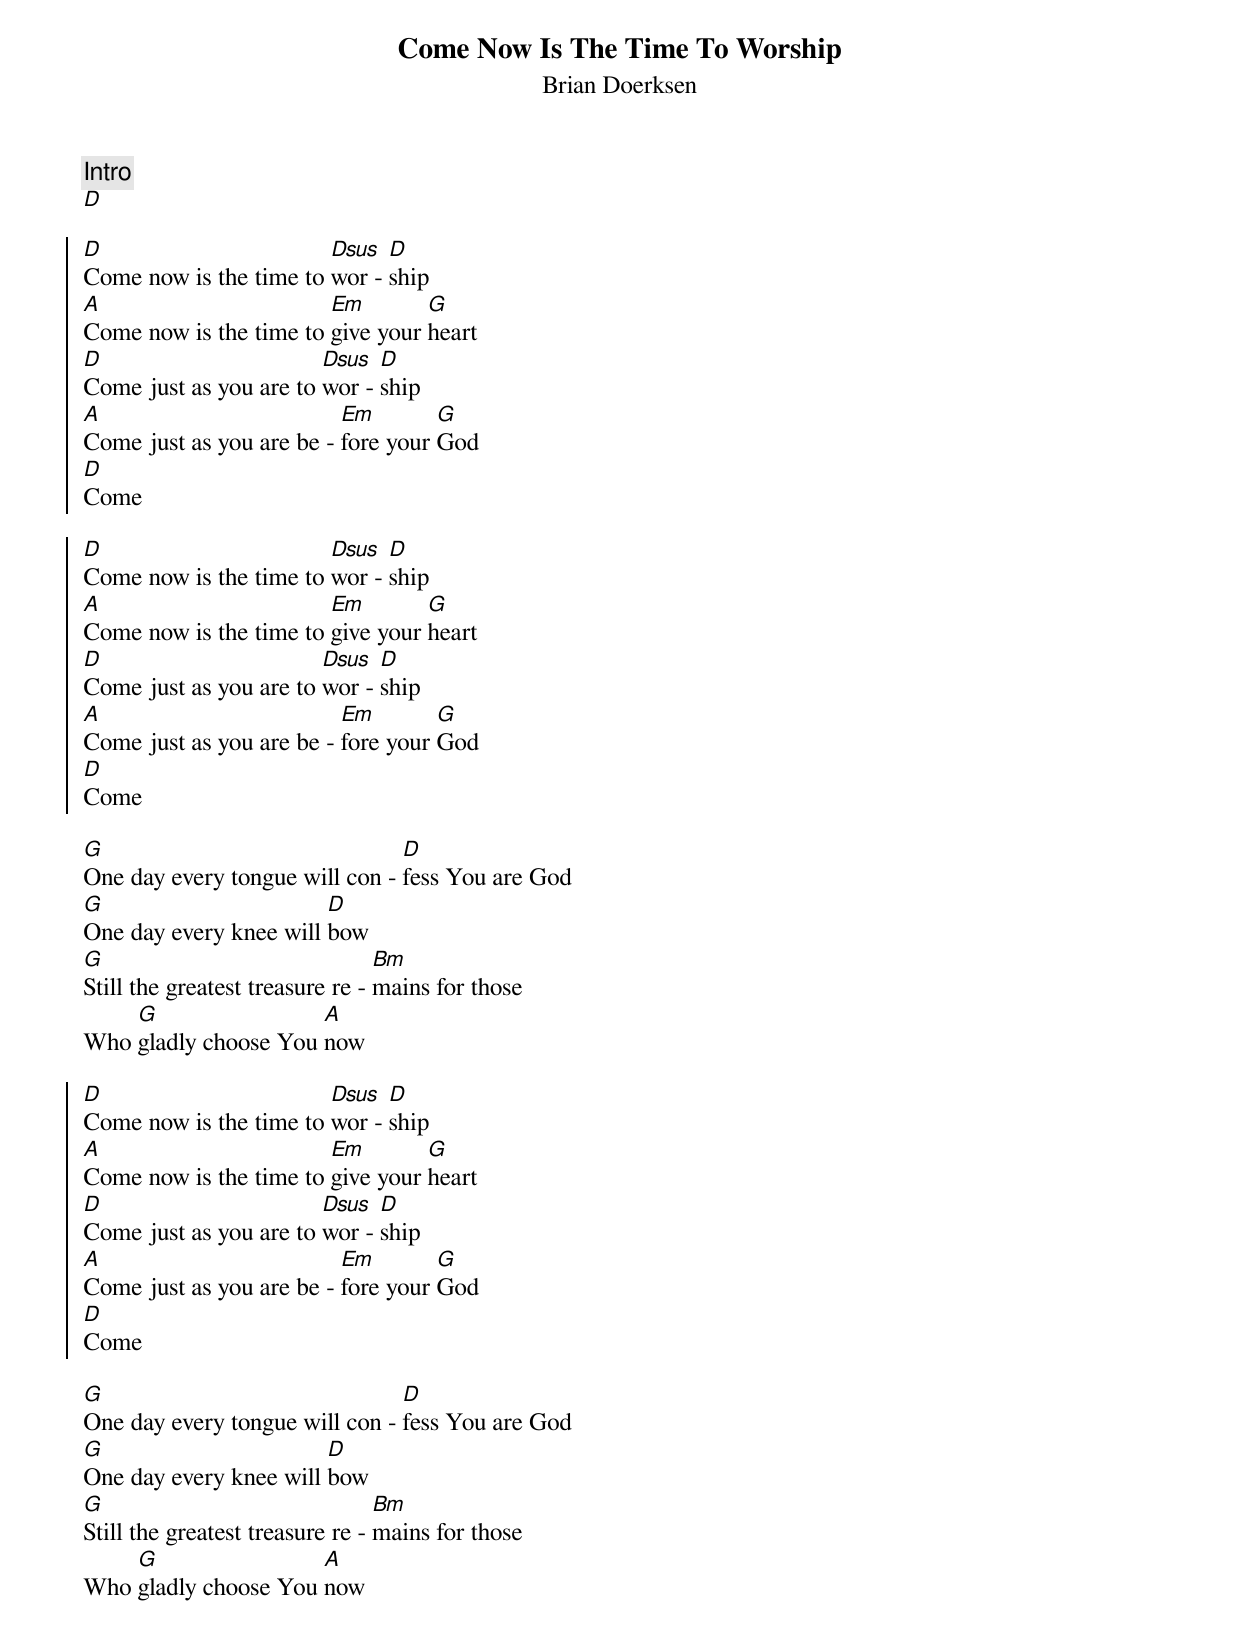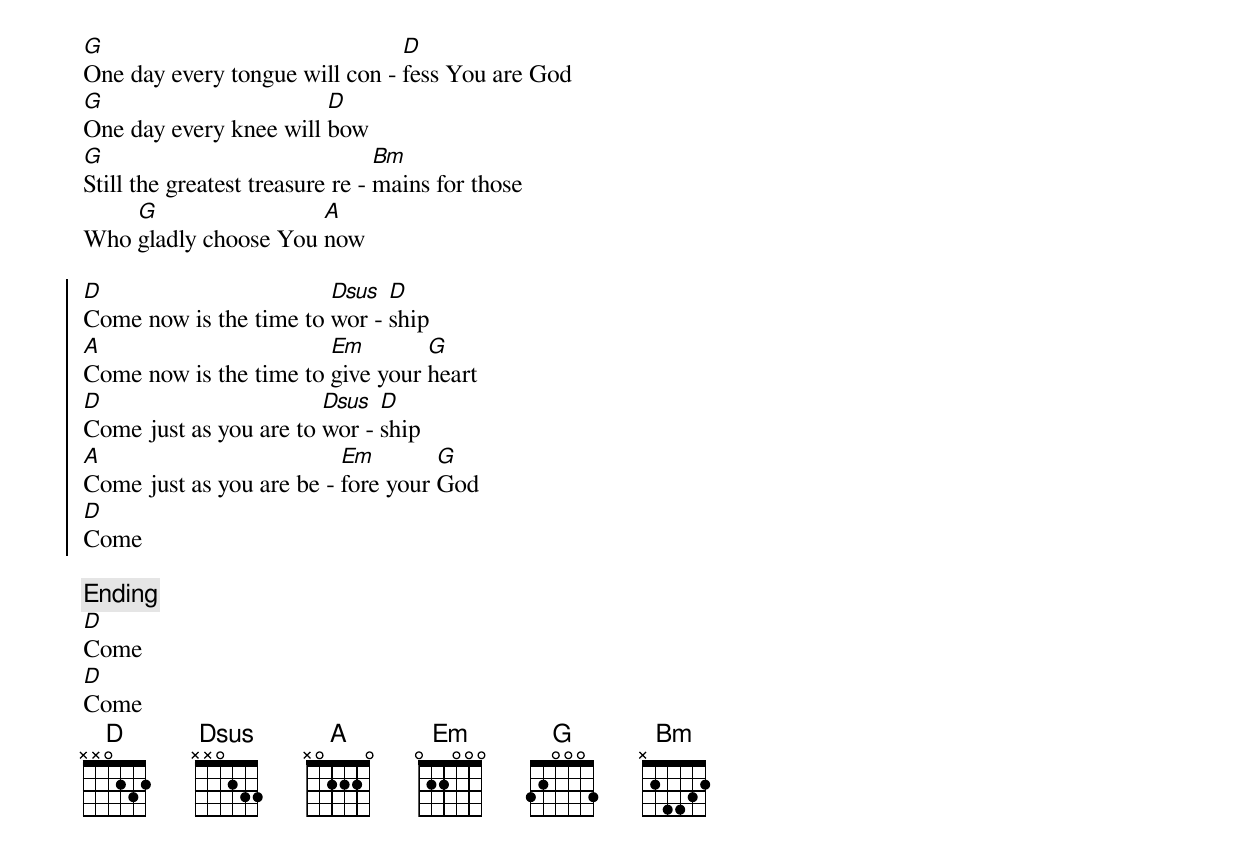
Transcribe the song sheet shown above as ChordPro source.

{title:Come Now Is The Time To Worship}
{subtitle:Brian Doerksen}
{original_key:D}
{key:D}
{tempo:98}
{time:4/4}
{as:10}

{c:Intro}
[D]

{soc}
[D]Come now is the time to [Dsus]wor - [D]ship
[A]Come now is the time to [Em]give your [G]heart
[D]Come just as you are to [Dsus]wor - [D]ship
[A]Come just as you are be - [Em]fore your [G]God
[D]Come

[D]Come now is the time to [Dsus]wor - [D]ship
[A]Come now is the time to [Em]give your [G]heart
[D]Come just as you are to [Dsus]wor - [D]ship
[A]Come just as you are be - [Em]fore your [G]God
[D]Come
{eoc}

[G]One day every tongue will con - [D]fess You are God
[G]One day every knee will [D]bow
[G]Still the greatest treasure re - [Bm]mains for those
Who [G]gladly choose You [A]now

{soc}
[D]Come now is the time to [Dsus]wor - [D]ship
[A]Come now is the time to [Em]give your [G]heart
[D]Come just as you are to [Dsus]wor - [D]ship
[A]Come just as you are be - [Em]fore your [G]God
[D]Come
{eoc}

[G]One day every tongue will con - [D]fess You are God
[G]One day every knee will [D]bow
[G]Still the greatest treasure re - [Bm]mains for those
Who [G]gladly choose You [A]now

[G]One day every tongue will con - [D]fess You are God
[G]One day every knee will [D]bow
[G]Still the greatest treasure re - [Bm]mains for those
Who [G]gladly choose You [A]now

{soc}
[D]Come now is the time to [Dsus]wor - [D]ship
[A]Come now is the time to [Em]give your [G]heart
[D]Come just as you are to [Dsus]wor - [D]ship
[A]Come just as you are be - [Em]fore your [G]God
[D]Come
{eoc}

{c:Ending}
[D]Come
[D]Come
